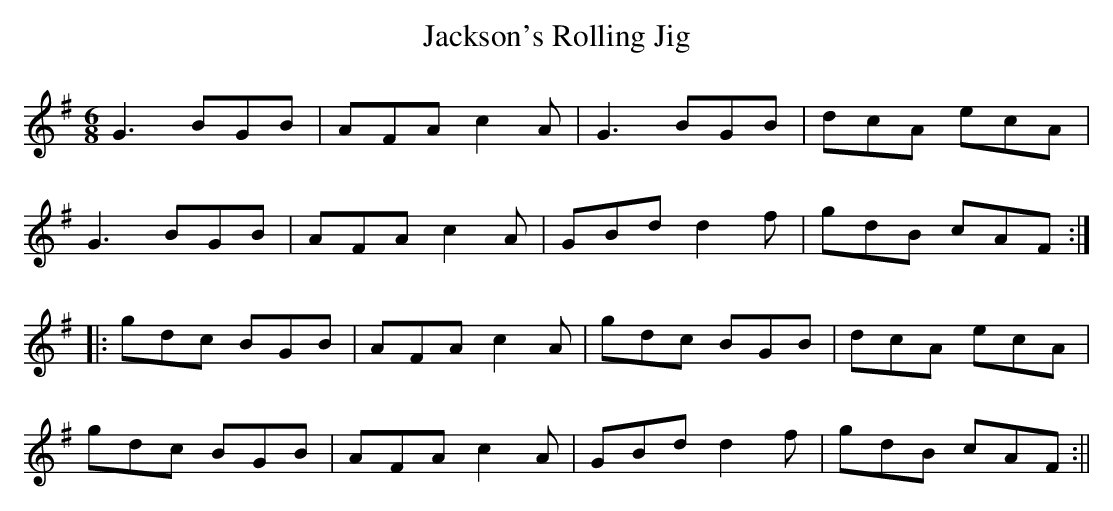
X:1
T:Jackson's Rolling Jig
M:6/8
L:1/8
K:G
G3 BGB|AFA c2A|G3 BGB|dcA ecA|
G3 BGB|AFA c2A|GBd d2f|gdB cAF:|
|:gdc BGB|AFA c2A|gdc BGB|dcA ecA|
gdc BGB|AFA c2A|GBd d2f|gdB cAF:||
